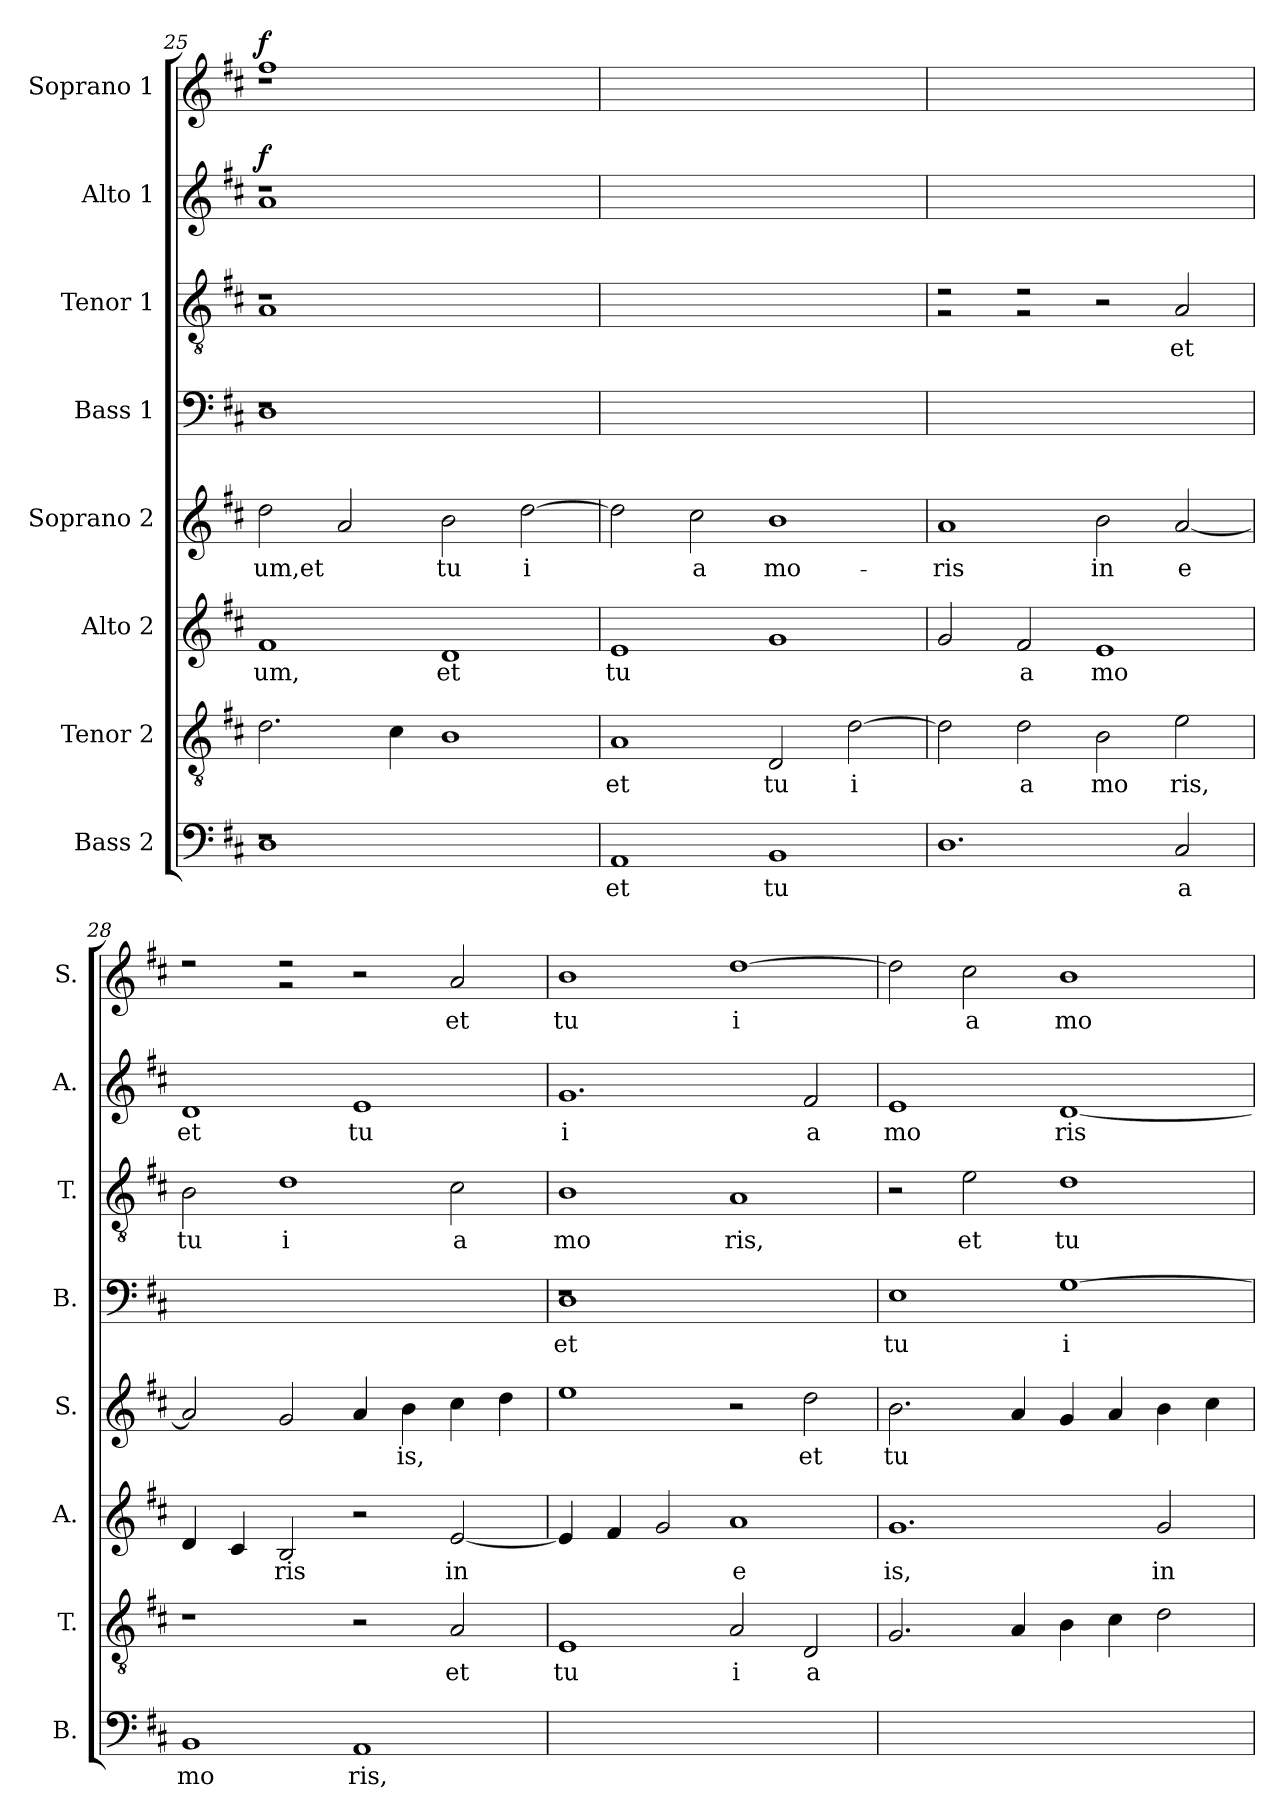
**kern	**text	**kern	**text	**kern	**text	**kern	**text	**kern	**text	**kern	**text	**kern	**text	**dynam	**kern	**text	**dynam
*part8	*part8	*part7	*part7	*part6	*part6	*part5	*part5	*part4	*part4	*part3	*part3	*part2	*part2	*part2	*part1	*part1	*part1
*staff8	*staff8	*staff7	*staff7	*staff6	*staff6	*staff5	*staff5	*staff4	*staff4	*staff3	*staff3	*staff2	*staff2	*staff2	*staff1	*staff1	*staff1
*I"Bass 2	*	*I"Tenor 2	*	*I"Alto 2	*	*I"Soprano 2	*	*I"Bass 1	*	*I"Tenor 1	*	*I"Alto 1	*	*	*I"Soprano 1	*	*
*I'B.	*	*I'T.	*	*I'A.	*	*I'S.	*	*I'B.	*	*I'T.	*	*I'A.	*	*	*I'S.	*	*
*clefF4	*	*clefGv2	*	*clefG2	*	*clefG2	*	*clefF4	*	*clefGv2	*	*clefG2	*	*	*clefG2	*	*
*k[f#c#]	*	*k[f#c#]	*	*k[f#c#]	*	*k[f#c#]	*	*k[f#c#]	*	*k[f#c#]	*	*k[f#c#]	*	*	*k[f#c#]	*	*
=25	=25	=25	=25	=25	=25	=25	=25	=25	=25	=25	=25	=25	=25	=25	=25	=25	=25
*^	*	*	*	*	*	*	*	*	*	*	*	*	*	*	*	*	*
!	!	!	!	!	!	!LO:LY:b	!	!LO:LY:b	!	!	!	!	!	!	!LO:DY:b	!	!	!LO:DY:b
*	*	*	*	*	*	*	*	*	*^	*	*^	*	*^	*	*	*^	*	*
1rF	1D	.	2.d\	.	1f#	um,	2dd\	um,et	1rF	1D	.	1rd	1A	.	1rdd	1a	.	f	1rdd	1ff#	.	f
.	.	.	.	.	.	.	2a/	.	.	.	.	.	.	.	.	.	.	.	.	.	.	.
.	.	.	4c#\	.	.	.	.	.	.	.	.	.	.	.	.	.	.	.	.	.	.	.
!	!	!	!	!	!	!LO:LY:b	!	!LO:LY:b	!	!	!	!	!	!	!	!	!	!	!	!	!	!
1ryy	1ryy	.	1B	.	1d	et	2b\	tu	1ryy	1ryy	.	1ryy	1ryy	.	1ryy	1ryy	.	.	1ryy	1ryy	.	.
!	!	!	!	!	!	!	!	!LO:LY:b	!	!	!	!	!	!	!	!	!	!	!	!	!	!
.	.	.	.	.	.	.	[2dd\	i	.	.	.	.	.	.	.	.	.	.	.	.	.	.
*	*	*	*	*	*	*	*	*	*v	*v	*	*	*	*	*v	*v	*	*	*v	*v	*	*
*v	*v	*	*	*	*	*	*	*	*	*	*v	*v	*	*	*	*	*	*	*
=26	=26	=26	=26	=26	=26	=26	=26	=26	=26	=26	=26	=26	=26	=26	=26	=26	=26
!	!LO:LY:b	!	!LO:LY:b	!	!LO:LY:b	!	!	!	!	!	!	!	!	!	!	!	!
1AA	et	1A	et	1e	tu	2dd\]	.	1ryy	.	1ryy	.	1ryy	.	.	1ryy	.	.
!	!	!	!	!	!	!	!LO:LY:b	!	!	!	!	!	!	!	!	!	!
.	.	.	.	.	.	2cc#\	a	.	.	.	.	.	.	.	.	.	.
!	!LO:LY:b	!	!LO:LY:b	!	!	!	!LO:LY:b	!	!	!	!	!	!	!	!	!	!
1BB	tu	2D/	tu	1g	.	1b	mo-	1ryy	.	1ryy	.	1ryy	.	.	1ryy	.	.
!	!	!	!LO:LY:b	!	!	!	!	!	!	!	!	!	!	!	!	!	!
.	.	[2d\	i	.	.	.	.	.	.	.	.	.	.	.	.	.	.
!!LO:PB:g=z
=27	=27	=27	=27	=27	=27	=27	=27	=27	=27	=27	=27	=27	=27	=27	=27	=27	=27
!	!	!	!	!	!	!	!LO:LY:b	!	!	!	!	!	!	!	!	!	!
*	*	*	*	*	*	*	*	*	*	*^	*	*	*	*	*	*	*
1.D	.	2d\]	.	2g/	.	1a	ris	1ryy	.	2rd	2r	.	1ryy	.	.	1ryy	.	.
!	!	!	!LO:LY:b	!	!LO:LY:b	!	!	!	!	!	!	!	!	!	!	!	!	!
.	.	2d\	a	2f#/	a	.	.	.	.	2r	2r	.	.	.	.	.	.	.
!	!	!	!LO:LY:b	!	!LO:LY:b	!	!LO:LY:b	!	!	!	!	!	!	!	!	!	!	!
.	.	2B\	mo	1e	mo	2b\	in	1ryy	.	2r	1ryy	.	1ryy	.	.	1ryy	.	.
!	!LO:LY:b	!	!LO:LY:b	!	!	!	!LO:LY:b	!	!	!	!	!LO:LY:b	!	!	!	!	!	!
2C#/	a	2e\	ris,	.	.	[2a/	e	.	.	2A/	.	et	.	.	.	.	.	.
*	*	*	*	*	*	*	*	*	*	*v	*v	*	*	*	*	*	*	*
=28	=28	=28	=28	=28	=28	=28	=28	=28	=28	=28	=28	=28	=28	=28	=28	=28	=28
!	!LO:LY:b	!	!	!	!	!	!	!	!	!	!LO:LY:b	!	!LO:LY:b	!	!	!	!
*	*	*	*	*	*	*	*	*	*	*	*	*	*	*	*^	*	*
1BB	mo	1r	.	4d/	.	2a/]	.	1ryy	.	2B\	tu	1d	et	.	2rdd	2rdd	.	.
.	.	.	.	4c#/	.	.	.	.	.	.	.	.	.	.	.	.	.	.
!	!	!	!	!	!LO:LY:b	!	!	!	!	!	!LO:LY:b	!	!	!	!	!	!	!
.	.	.	.	2B/	ris	2g/	.	.	.	1d	i	.	.	.	2r	2r	.	.
!	!LO:LY:b	!	!	!	!	!	!	!	!	!	!	!	!LO:LY:b	!	!	!	!	!
1AA	ris,	2r	.	2r	.	4a/	.	1ryy	.	.	.	1e	tu	.	2r	1ryy	.	.
!	!	!	!	!	!	!	!LO:LY:b	!	!	!	!	!	!	!	!	!	!	!
.	.	.	.	.	.	4b\	is,	.	.	.	.	.	.	.	.	.	.	.
!	!	!	!LO:LY:b	!	!LO:LY:b	!	!	!	!	!	!LO:LY:b	!	!	!	!	!	!LO:LY:b	!
.	.	2A/	et	[2e/	in	4cc#\	.	.	.	2c#\	a	.	.	.	2a/	.	et	.
.	.	.	.	.	.	4dd\	.	.	.	.	.	.	.	.	.	.	.	.
*	*	*	*	*	*	*	*	*	*	*	*	*	*	*	*v	*v	*	*
=29	=29	=29	=29	=29	=29	=29	=29	=29	=29	=29	=29	=29	=29	=29	=29	=29	=29
!	!	!	!LO:LY:b	!	!	!	!	!	!LO:LY:b	!	!LO:LY:b	!	!LO:LY:b	!	!	!LO:LY:b	!
*	*	*	*	*	*	*	*	*^	*	*	*	*	*	*	*	*	*
1ryy	.	1E	tu	4e/]	.	1ee	.	1rF	1D	et	1B	mo	1.g	i	.	1b	tu	.
.	.	.	.	4f#/	.	.	.	.	.	.	.	.	.	.	.	.	.	.
.	.	.	.	2g/	.	.	.	.	.	.	.	.	.	.	.	.	.	.
!	!	!	!LO:LY:b	!	!LO:LY:b	!	!	!	!	!	!	!LO:LY:b	!	!	!	!	!LO:LY:b	!
1ryy	.	2A/	i	1a	e	2r	.	1ryy	1ryy	.	1A	ris,	.	.	.	[1dd	i	.
!	!	!	!LO:LY:b	!	!	!	!LO:LY:b	!	!	!	!	!	!	!LO:LY:b	!	!	!	!
.	.	2D/	a	.	.	2dd\	et	.	.	.	.	.	2f#/	a	.	.	.	.
*	*	*	*	*	*	*	*	*v	*v	*	*	*	*	*	*	*	*	*
=30	=30	=30	=30	=30	=30	=30	=30	=30	=30	=30	=30	=30	=30	=30	=30	=30	=30
!	!	!	!	!	!LO:LY:b	!	!LO:LY:b	!	!LO:LY:b	!	!	!	!LO:LY:b	!	!	!	!
1ryy	.	2.G/	.	1.g	is,	2.b\	tu	1E	tu	2r	.	1e	mo	.	2dd\]	.	.
!	!	!	!	!	!	!	!	!	!	!	!LO:LY:b	!	!	!	!	!LO:LY:b	!
.	.	.	.	.	.	.	.	.	.	2e\	et	.	.	.	2cc#\	a	.
.	.	4A/	.	.	.	4a/	.	.	.	.	.	.	.	.	.	.	.
!	!	!	!	!	!	!	!	!	!LO:LY:b	!	!LO:LY:b	!	!LO:LY:b	!	!	!LO:LY:b	!
1ryy	.	4B\	.	.	.	4g/	.	[1G	i	1d	tu	[1d	ris	.	1b	mo	.
.	.	4c#\	.	.	.	4a/	.	.	.	.	.	.	.	.	.	.	.
!	!	!	!	!	!LO:LY:b	!	!	!	!	!	!	!	!	!	!	!	!
.	.	2d\	.	2g/	in	4b\	.	.	.	.	.	.	.	.	.	.	.
.	.	.	.	.	.	4cc#\	.	.	.	.	.	.	.	.	.	.	.
=	=	=	=	=	=	=	=	=	=	=	=	=	=	=	=	=	=
*-	*-	*-	*-	*-	*-	*-	*-	*-	*-	*-	*-	*-	*-	*-	*-	*-	*-
